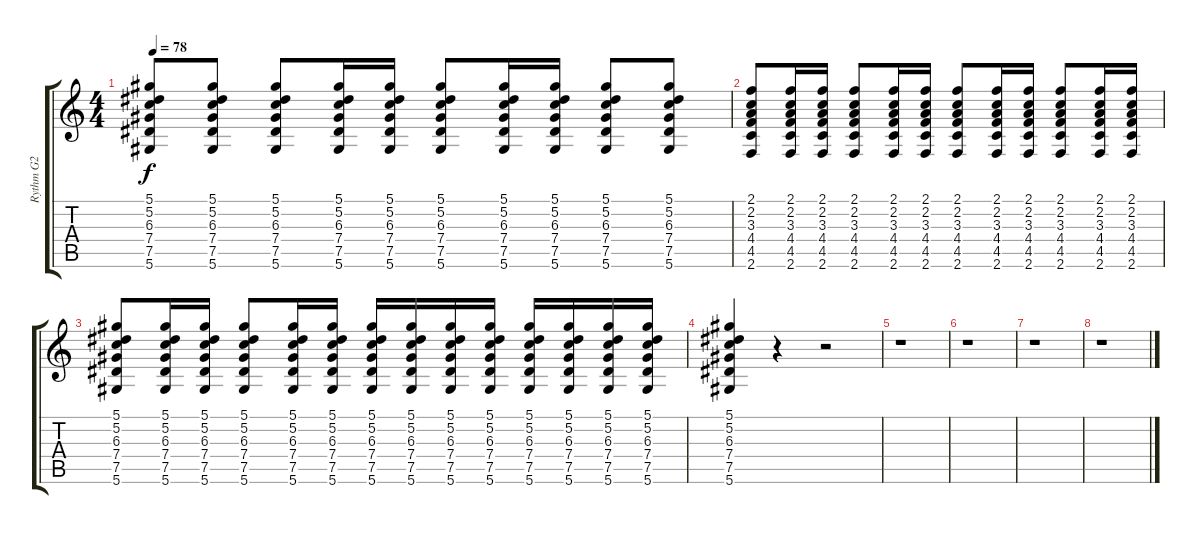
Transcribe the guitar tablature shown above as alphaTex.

\track ("Rythm G2" "Rythm G2") {instrument distortionguitar}
\staff {score tabs}
\tuning (Eb4 Bb3 Gb3 Db3 Ab2 Eb2) {hide}
\ts (4 4)
\tempo 78
\clef g2
\ks c
(5.1{t} 5.2{t} 6.3{t} 7.4{t} 7.5{t} 5.6{t}).8{dy f} (5.1 5.2 6.3 7.4 7.5 5.6).8 (5.1 5.2 6.3 7.4 7.5 5.6).8 (5.1 5.2 6.3 7.4 7.5 5.6).16 (5.1 5.2 6.3 7.4 7.5 5.6).16 (5.1 5.2 6.3 7.4 7.5 5.6).8 (5.1 5.2 6.3 7.4 7.5 5.6).16 (5.1 5.2 6.3 7.4 7.5 5.6).16 (5.1 5.2 6.3 7.4 7.5 5.6).8 (5.1 5.2 6.3 7.4 7.5 5.6).8 |
(2.1 2.2 3.3 4.4 4.5 2.6).8 (2.1 2.2 3.3 4.4 4.5 2.6).16 (2.1 2.2 3.3 4.4 4.5 2.6).16 (2.1 2.2 3.3 4.4 4.5 2.6).8 (2.1 2.2 3.3 4.4 4.5 2.6).16 (2.1 2.2 3.3 4.4 4.5 2.6).16 (2.1 2.2 3.3 4.4 4.5 2.6).8 (2.1 2.2 3.3 4.4 4.5 2.6).16 (2.1 2.2 3.3 4.4 4.5 2.6).16 (2.1 2.2 3.3 4.4 4.5 2.6).8 (2.1 2.2 3.3 4.4 4.5 2.6).16 (2.1 2.2 3.3 4.4 4.5 2.6).16 |
(5.1 5.2 6.3 7.4 7.5 5.6).8 (5.1 5.2 6.3 7.4 7.5 5.6).16 (5.1 5.2 6.3 7.4 7.5 5.6).16 (5.1 5.2 6.3 7.4 7.5 5.6).8 (5.1 5.2 6.3 7.4 7.5 5.6).16 (5.1 5.2 6.3 7.4 7.5 5.6).16 (5.1 5.2 6.3 7.4 7.5 5.6).16 (5.1 5.2 6.3 7.4 7.5 5.6).16 (5.1 5.2 6.3 7.4 7.5 5.6).16 (5.1 5.2 6.3 7.4 7.5 5.6).16 (5.1 5.2 6.3 7.4 7.5 5.6).16 (5.1 5.2 6.3 7.4 7.5 5.6).16 (5.1 5.2 6.3 7.4 7.5 5.6).16 (5.1 5.2 6.3 7.4 7.5 5.6).16 |
(5.1 5.2 6.3 7.4 7.5 5.6).4 r.4 r.2 |
r.1 |
r.1 |
r.1 |
r.1
